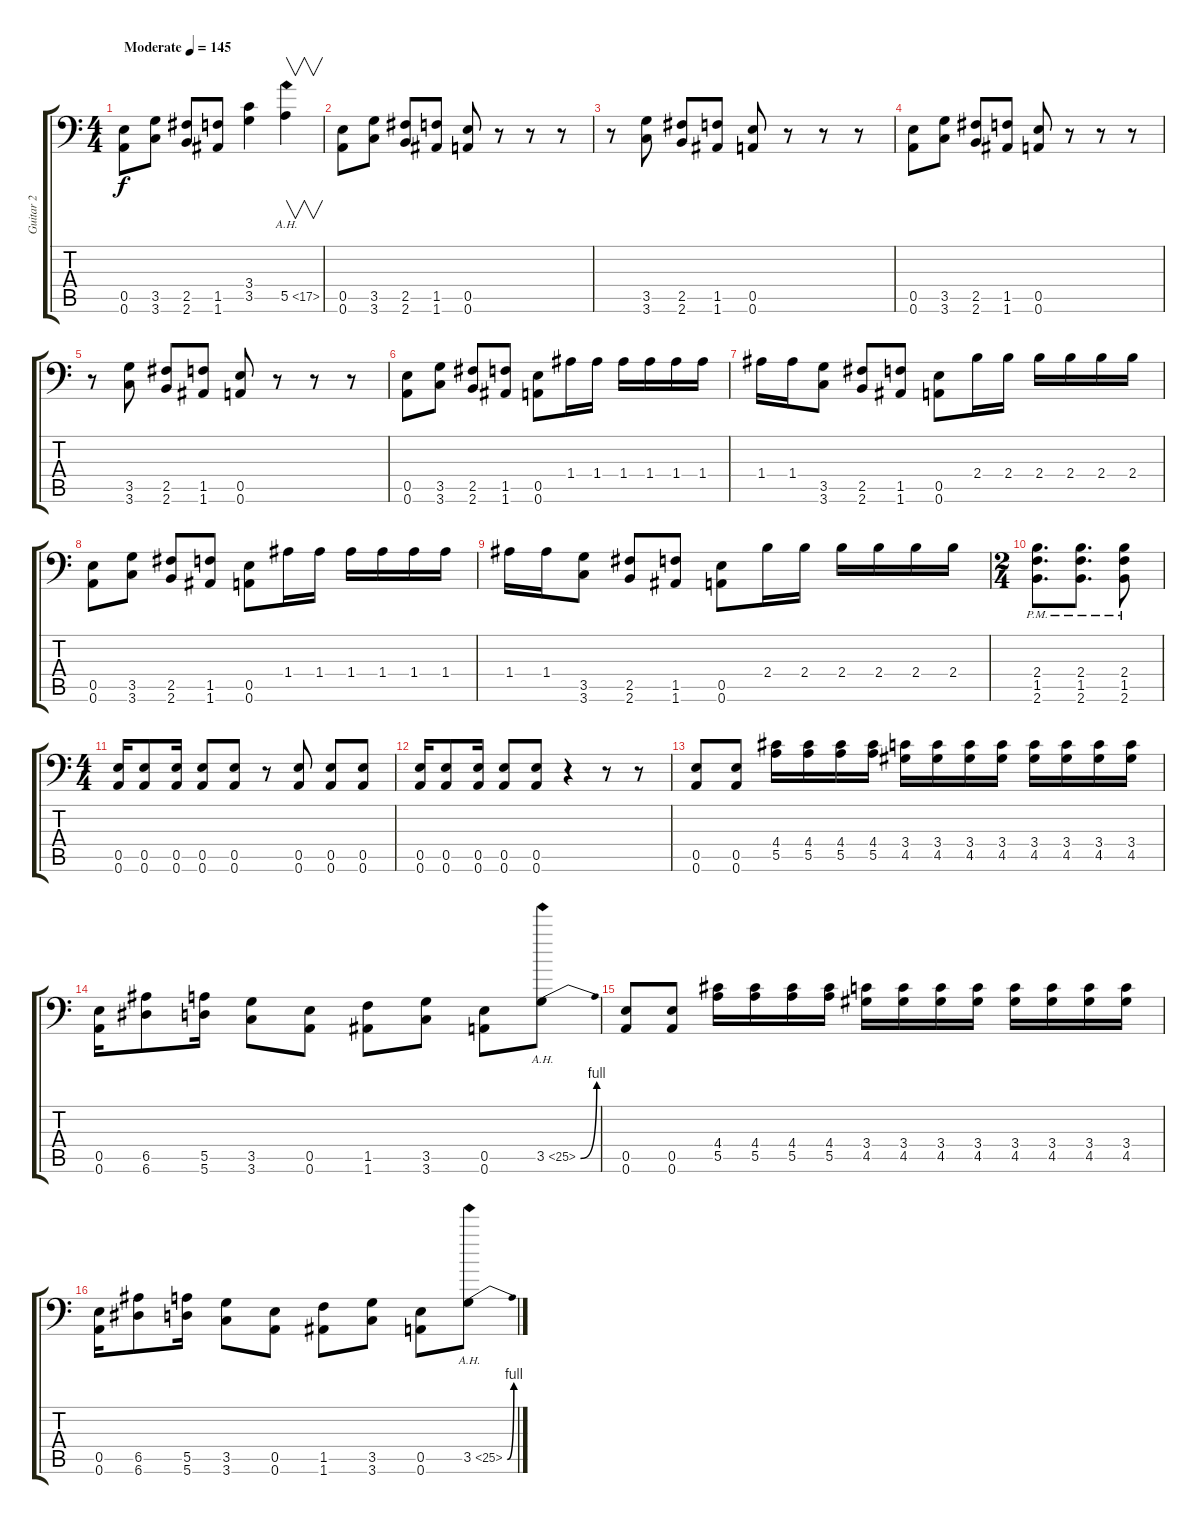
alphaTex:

\track ("Guitar 2" "Guitar 2") {instrument distortionguitar}
\staff {score tabs}
\tuning (B3 Gb3 D3 A2 E2 A1) {hide}
\ts (4 4)
\tempo (145 "Moderate")
\clef f4
\ks c
(0.5 0.6).8{dy f instrument distortionguitar} (3.5 3.6).8 (2.5 2.6).8 (1.5 1.6).8 (3.4 3.5).4 5.5{ah 12}.4{v} |
(0.5 0.6).8 (3.5 3.6).8 (2.5 2.6).8 (1.5 1.6).8 (0.5 0.6).8 r.8 r.8 r.8 |
r.8 (3.5 3.6).8 (2.5 2.6).8 (1.5 1.6).8 (0.5 0.6).8 r.8 r.8 r.8 |
(0.5 0.6).8 (3.5 3.6).8 (2.5 2.6).8 (1.5 1.6).8 (0.5 0.6).8 r.8 r.8 r.8 |
r.8 (3.5 3.6).8 (2.5 2.6).8 (1.5 1.6).8 (0.5 0.6).8 r.8 r.8 r.8 |
(0.5 0.6).8 (3.5 3.6).8 (2.5 2.6).8 (1.5 1.6).8 (0.5 0.6).8 1.4.16 1.4.16 1.4.16 1.4.16 1.4.16 1.4.16 |
1.4.16 1.4.16 (3.5 3.6).8 (2.5 2.6).8 (1.5 1.6).8 (0.5 0.6).8 2.4.16 2.4.16 2.4.16 2.4.16 2.4.16 2.4.16 |
(0.5 0.6).8 (3.5 3.6).8 (2.5 2.6).8 (1.5 1.6).8 (0.5 0.6).8 1.4.16 1.4.16 1.4.16 1.4.16 1.4.16 1.4.16 |
1.4.16 1.4.16 (3.5 3.6).8 (2.5 2.6).8 (1.5 1.6).8 (0.5 0.6).8 2.4.16 2.4.16 2.4.16 2.4.16 2.4.16 2.4.16 |
\ts (2 4)
(2.4{pm} 1.5{pm} 2.6{pm}).8{d} (2.4{pm} 1.5{pm} 2.6{pm}).8{d} (2.4{pm} 1.5{pm} 2.6{pm}).8 |
\ts (4 4)
(0.5 0.6).16 (0.5 0.6).8 (0.5 0.6).16 (0.5 0.6).8 (0.5 0.6).8 r.8 (0.5 0.6).8 (0.5 0.6).8 (0.5 0.6).8 |
(0.5 0.6).16 (0.5 0.6).8 (0.5 0.6).16 (0.5 0.6).8 (0.5 0.6).8 r.4 r.8 r.8 |
(0.5 0.6).8 (0.5 0.6).8 (4.4 5.5).16 (4.4 5.5).16 (4.4 5.5).16 (4.4 5.5).16 (3.4 4.5).16 (3.4 4.5).16 (3.4 4.5).16 (3.4 4.5).16 (3.4 4.5).16 (3.4 4.5).16 (3.4 4.5).16 (3.4 4.5).16 |
(0.5 0.6).16 (6.5 6.6).8 (5.5 5.6).16 (3.5 3.6).8 (0.5 0.6).8 (1.5 1.6).8 (3.5 3.6).8 (0.5 0.6).8 3.5{be (bend 0 0 60 4) ah 22}.8 |
(0.5 0.6).8 (0.5 0.6).8 (4.4 5.5).16 (4.4 5.5).16 (4.4 5.5).16 (4.4 5.5).16 (3.4 4.5).16 (3.4 4.5).16 (3.4 4.5).16 (3.4 4.5).16 (3.4 4.5).16 (3.4 4.5).16 (3.4 4.5).16 (3.4 4.5).16 |
(0.5 0.6).16 (6.5 6.6).8 (5.5 5.6).16 (3.5 3.6).8 (0.5 0.6).8 (1.5 1.6).8 (3.5 3.6).8 (0.5 0.6).8 3.5{be (bend 0 0 60 4) ah 22}.8
